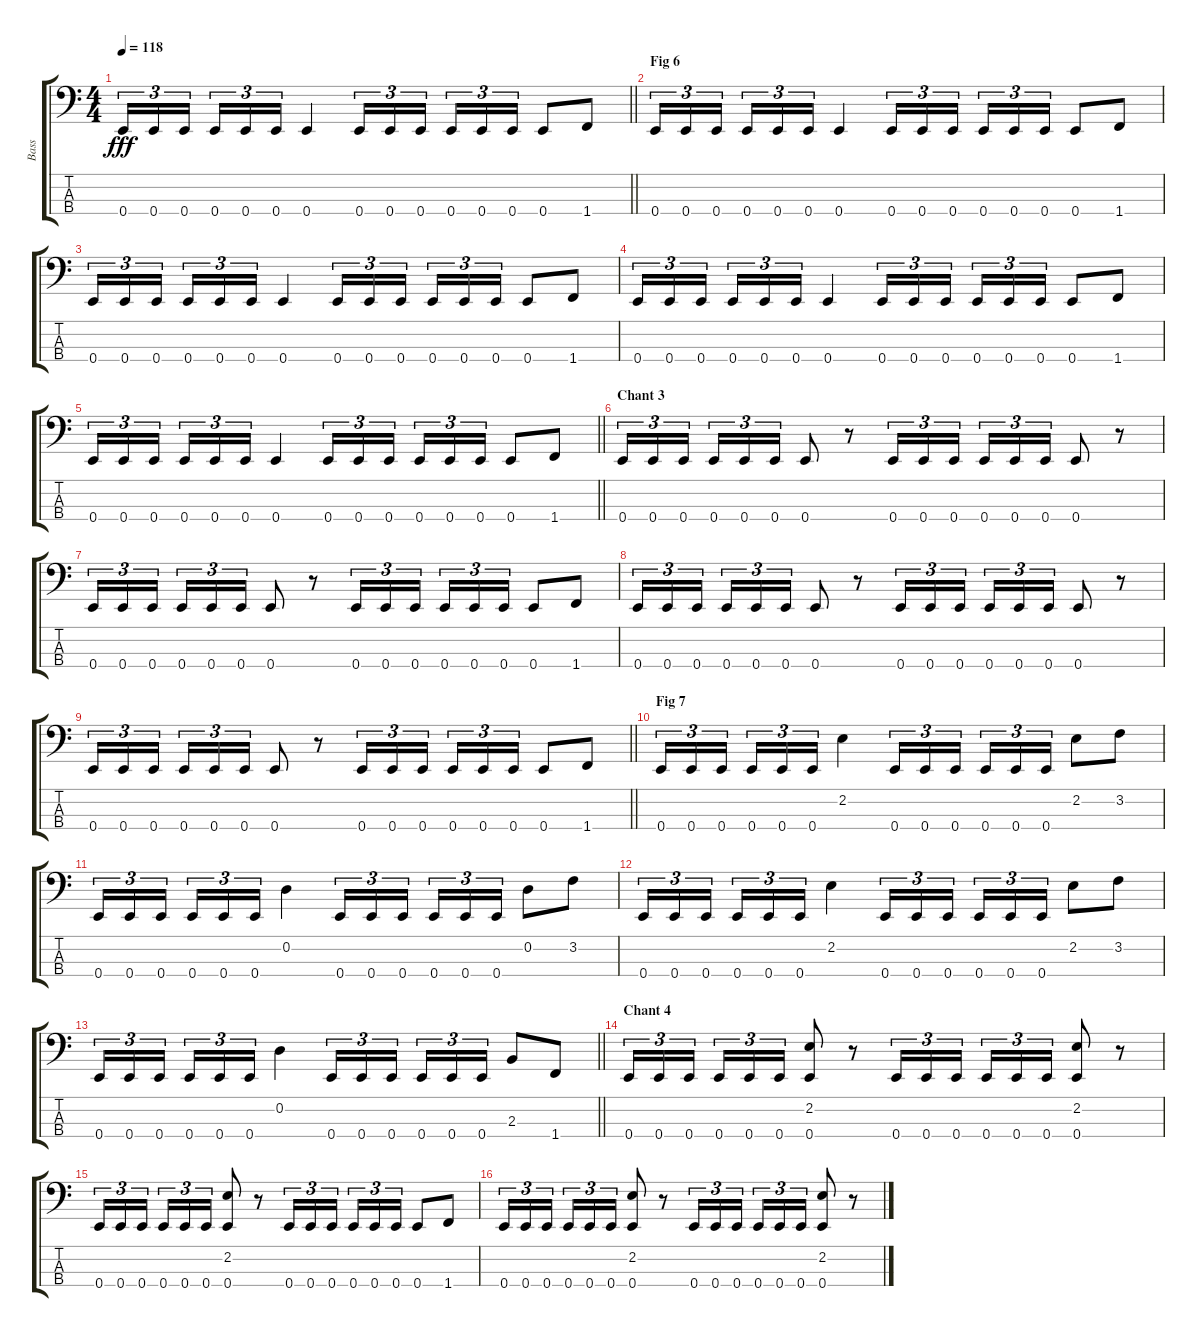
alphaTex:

\track ("Bass" "Bass") {instrument electricbassfinger}
\staff {score tabs}
\tuning (G2 D2 A1 E1) {hide}
\ts (4 4)
\tempo 118
\clef f4
\barLineRight lightlight
\ks c
0.4.16{tu (3 2) dy fff} 0.4.16{tu (3 2)} 0.4.16{tu (3 2) beam splitsecondary} 0.4.16{tu (3 2)} 0.4.16{tu (3 2)} 0.4.16{tu (3 2)} 0.4.4 0.4.16{tu (3 2)} 0.4.16{tu (3 2)} 0.4.16{tu (3 2) beam splitsecondary} 0.4.16{tu (3 2)} 0.4.16{tu (3 2)} 0.4.16{tu (3 2)} 0.4.8 1.4.8 |
\section ("" "Fig 6")
0.4.16{tu (3 2)} 0.4.16{tu (3 2)} 0.4.16{tu (3 2) beam splitsecondary} 0.4.16{tu (3 2)} 0.4.16{tu (3 2)} 0.4.16{tu (3 2)} 0.4.4 0.4.16{tu (3 2)} 0.4.16{tu (3 2)} 0.4.16{tu (3 2) beam splitsecondary} 0.4.16{tu (3 2)} 0.4.16{tu (3 2)} 0.4.16{tu (3 2)} 0.4.8 1.4.8 |
0.4.16{tu (3 2)} 0.4.16{tu (3 2)} 0.4.16{tu (3 2) beam splitsecondary} 0.4.16{tu (3 2)} 0.4.16{tu (3 2)} 0.4.16{tu (3 2)} 0.4.4 0.4.16{tu (3 2)} 0.4.16{tu (3 2)} 0.4.16{tu (3 2) beam splitsecondary} 0.4.16{tu (3 2)} 0.4.16{tu (3 2)} 0.4.16{tu (3 2)} 0.4.8 1.4.8 |
0.4.16{tu (3 2)} 0.4.16{tu (3 2)} 0.4.16{tu (3 2) beam splitsecondary} 0.4.16{tu (3 2)} 0.4.16{tu (3 2)} 0.4.16{tu (3 2)} 0.4.4 0.4.16{tu (3 2)} 0.4.16{tu (3 2)} 0.4.16{tu (3 2) beam splitsecondary} 0.4.16{tu (3 2)} 0.4.16{tu (3 2)} 0.4.16{tu (3 2)} 0.4.8 1.4.8 |
\barLineRight lightlight
0.4.16{tu (3 2)} 0.4.16{tu (3 2)} 0.4.16{tu (3 2) beam splitsecondary} 0.4.16{tu (3 2)} 0.4.16{tu (3 2)} 0.4.16{tu (3 2)} 0.4.4 0.4.16{tu (3 2)} 0.4.16{tu (3 2)} 0.4.16{tu (3 2) beam splitsecondary} 0.4.16{tu (3 2)} 0.4.16{tu (3 2)} 0.4.16{tu (3 2)} 0.4.8 1.4.8 |
\section ("" "Chant 3")
0.4.16{tu (3 2)} 0.4.16{tu (3 2)} 0.4.16{tu (3 2) beam splitsecondary} 0.4.16{tu (3 2)} 0.4.16{tu (3 2)} 0.4.16{tu (3 2)} 0.4.8 r.8 0.4.16{tu (3 2)} 0.4.16{tu (3 2)} 0.4.16{tu (3 2) beam splitsecondary} 0.4.16{tu (3 2)} 0.4.16{tu (3 2)} 0.4.16{tu (3 2)} 0.4.8 r.8 |
0.4.16{tu (3 2)} 0.4.16{tu (3 2)} 0.4.16{tu (3 2) beam splitsecondary} 0.4.16{tu (3 2)} 0.4.16{tu (3 2)} 0.4.16{tu (3 2)} 0.4.8 r.8 0.4.16{tu (3 2)} 0.4.16{tu (3 2)} 0.4.16{tu (3 2) beam splitsecondary} 0.4.16{tu (3 2)} 0.4.16{tu (3 2)} 0.4.16{tu (3 2)} 0.4.8 1.4.8 |
0.4.16{tu (3 2)} 0.4.16{tu (3 2)} 0.4.16{tu (3 2) beam splitsecondary} 0.4.16{tu (3 2)} 0.4.16{tu (3 2)} 0.4.16{tu (3 2)} 0.4.8 r.8 0.4.16{tu (3 2)} 0.4.16{tu (3 2)} 0.4.16{tu (3 2) beam splitsecondary} 0.4.16{tu (3 2)} 0.4.16{tu (3 2)} 0.4.16{tu (3 2)} 0.4.8 r.8 |
\barLineRight lightlight
0.4.16{tu (3 2)} 0.4.16{tu (3 2)} 0.4.16{tu (3 2) beam splitsecondary} 0.4.16{tu (3 2)} 0.4.16{tu (3 2)} 0.4.16{tu (3 2)} 0.4.8 r.8 0.4.16{tu (3 2)} 0.4.16{tu (3 2)} 0.4.16{tu (3 2) beam splitsecondary} 0.4.16{tu (3 2)} 0.4.16{tu (3 2)} 0.4.16{tu (3 2)} 0.4.8 1.4.8 |
\section ("" "Fig 7")
0.4.16{tu (3 2)} 0.4.16{tu (3 2)} 0.4.16{tu (3 2) beam splitsecondary} 0.4.16{tu (3 2)} 0.4.16{tu (3 2)} 0.4.16{tu (3 2)} 2.2.4 0.4.16{tu (3 2)} 0.4.16{tu (3 2)} 0.4.16{tu (3 2) beam splitsecondary} 0.4.16{tu (3 2)} 0.4.16{tu (3 2)} 0.4.16{tu (3 2)} 2.2.8 3.2.8 |
0.4.16{tu (3 2)} 0.4.16{tu (3 2)} 0.4.16{tu (3 2) beam splitsecondary} 0.4.16{tu (3 2)} 0.4.16{tu (3 2)} 0.4.16{tu (3 2)} 0.2.4 0.4.16{tu (3 2)} 0.4.16{tu (3 2)} 0.4.16{tu (3 2) beam splitsecondary} 0.4.16{tu (3 2)} 0.4.16{tu (3 2)} 0.4.16{tu (3 2)} 0.2.8 3.2.8 |
0.4.16{tu (3 2)} 0.4.16{tu (3 2)} 0.4.16{tu (3 2) beam splitsecondary} 0.4.16{tu (3 2)} 0.4.16{tu (3 2)} 0.4.16{tu (3 2)} 2.2.4 0.4.16{tu (3 2)} 0.4.16{tu (3 2)} 0.4.16{tu (3 2) beam splitsecondary} 0.4.16{tu (3 2)} 0.4.16{tu (3 2)} 0.4.16{tu (3 2)} 2.2.8 3.2.8 |
\barLineRight lightlight
0.4.16{tu (3 2)} 0.4.16{tu (3 2)} 0.4.16{tu (3 2) beam splitsecondary} 0.4.16{tu (3 2)} 0.4.16{tu (3 2)} 0.4.16{tu (3 2)} 0.2.4 0.4.16{tu (3 2)} 0.4.16{tu (3 2)} 0.4.16{tu (3 2) beam splitsecondary} 0.4.16{tu (3 2)} 0.4.16{tu (3 2)} 0.4.16{tu (3 2)} 2.3.8 1.4.8 |
\section ("" "Chant 4")
0.4.16{tu (3 2)} 0.4.16{tu (3 2)} 0.4.16{tu (3 2) beam splitsecondary} 0.4.16{tu (3 2)} 0.4.16{tu (3 2)} 0.4.16{tu (3 2)} (2.2 0.4).8 r.8 0.4.16{tu (3 2)} 0.4.16{tu (3 2)} 0.4.16{tu (3 2) beam splitsecondary} 0.4.16{tu (3 2)} 0.4.16{tu (3 2)} 0.4.16{tu (3 2)} (2.2 0.4).8 r.8 |
0.4.16{tu (3 2)} 0.4.16{tu (3 2)} 0.4.16{tu (3 2) beam splitsecondary} 0.4.16{tu (3 2)} 0.4.16{tu (3 2)} 0.4.16{tu (3 2)} (2.2 0.4).8 r.8 0.4.16{tu (3 2)} 0.4.16{tu (3 2)} 0.4.16{tu (3 2) beam splitsecondary} 0.4.16{tu (3 2)} 0.4.16{tu (3 2)} 0.4.16{tu (3 2)} 0.4.8 1.4.8 |
0.4.16{tu (3 2)} 0.4.16{tu (3 2)} 0.4.16{tu (3 2) beam splitsecondary} 0.4.16{tu (3 2)} 0.4.16{tu (3 2)} 0.4.16{tu (3 2)} (2.2 0.4).8 r.8 0.4.16{tu (3 2)} 0.4.16{tu (3 2)} 0.4.16{tu (3 2) beam splitsecondary} 0.4.16{tu (3 2)} 0.4.16{tu (3 2)} 0.4.16{tu (3 2)} (2.2 0.4).8 r.8
